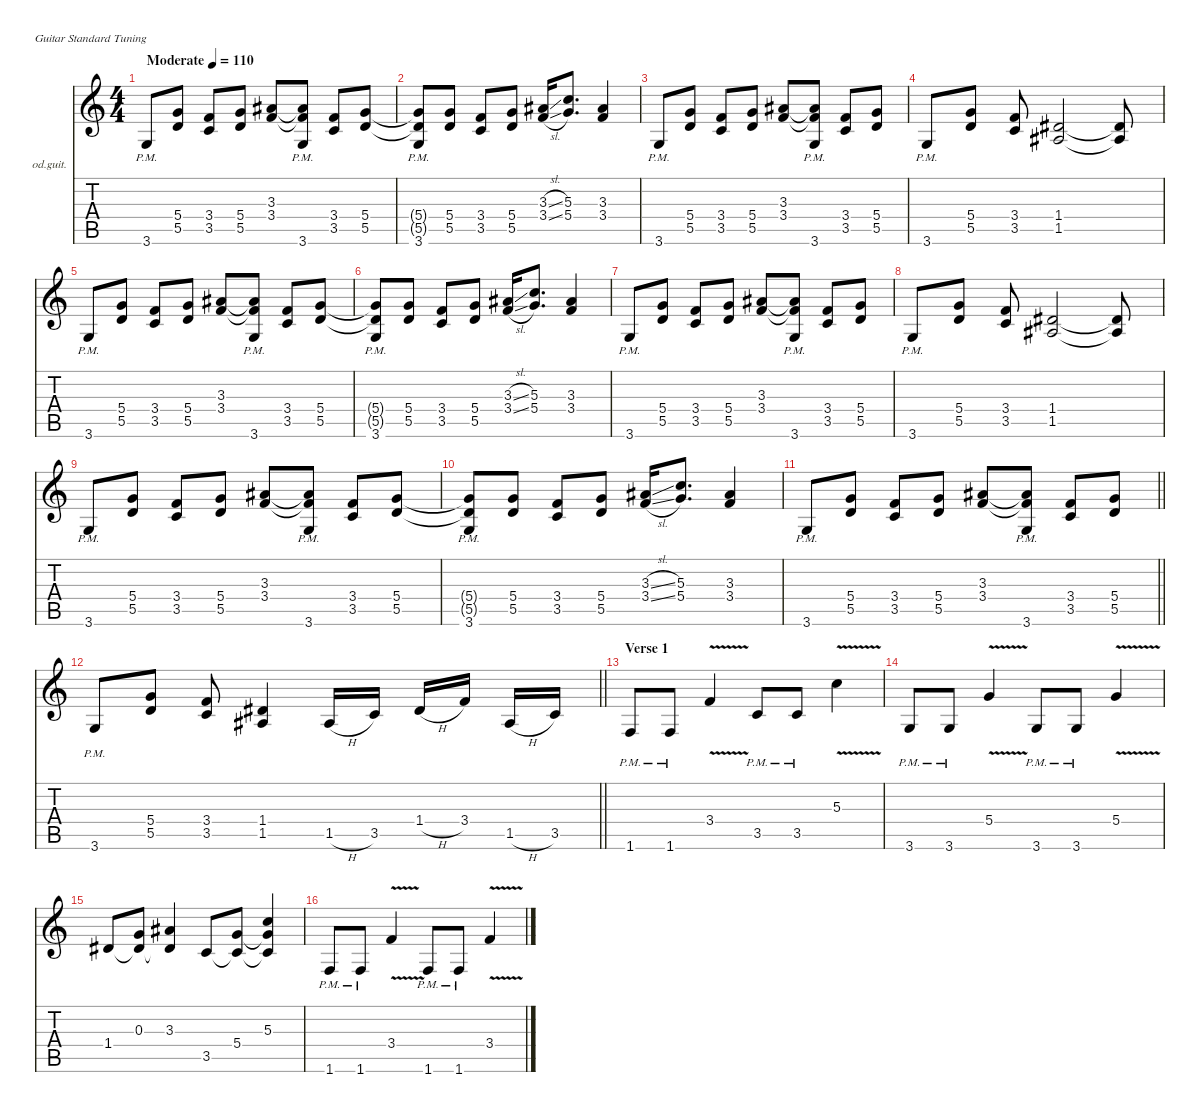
\defaultSystemsLayout 4
\hideDynamics
\bracketExtendMode nobrackets
\firstSystemTrackNameOrientation horizontal
\otherSystemsTrackNameOrientation horizontal
\track ("Gitar 2" "od.guit.") {solo instrument overdrivenguitar}
\staff {score tabs}
\tuning (E4 B3 G3 D3 A2 E2)
\ts (4 4)
\beaming (8 2 2 2 2)
\tempo (110 "Moderate")
\clef g2
\ks c
3.6{pm}.8{dy f instrument overdrivenguitar beam Up} (5.4 5.5).8{beam Up} (3.4 3.5).8{beam Up} (5.4 5.5).8{beam Up} (3.3{acc #} 3.4).8{beam Up} (3.6{pm} 3.3{t acc #} 3.4{t}).8{beam Up} (3.4 3.5).8{beam Up} (5.4 5.5).8{beam Up} |
(3.6{pm} 5.4{t} 5.5{t}).8{beam Up} (5.4 5.5).8{beam Up} (3.4 3.5).8{beam Up} (5.4 5.5).8{beam Up} (3.3{sl acc #} 3.4{sl}).16{beam Up} (5.3 5.4).8{d beam Up} (3.3{acc #} 3.4).4{beam Up} |
3.6{pm}.8{beam Up} (5.4 5.5).8{beam Up} (3.4 3.5).8{beam Up} (5.4 5.5).8{beam Up} (3.3{acc #} 3.4).8{beam Up} (3.6{pm} 3.4{t} 3.3{t acc #}).8{beam Up} (3.4 3.5).8{beam Up} (5.4 5.5).8{beam Up} |
3.6{pm}.8{beam Up} (5.4 5.5).8{beam Up} (3.4 3.5).8{beam Up} (1.4{acc #} 1.5{acc #}).2{beam Up} (1.4{t acc #} 1.5{t acc #}).8{beam Up} |
3.6{pm}.8{beam Up} (5.4 5.5).8{beam Up} (3.4 3.5).8{beam Up} (5.4 5.5).8{beam Up} (3.3{acc #} 3.4).8{beam Up} (3.6{pm} 3.3{t acc #} 3.4{t}).8{beam Up} (3.4 3.5).8{beam Up} (5.4 5.5).8{beam Up} |
(3.6{pm} 5.4{t} 5.5{t}).8{beam Up} (5.4 5.5).8{beam Up} (3.4 3.5).8{beam Up} (5.4 5.5).8{beam Up} (3.3{sl acc #} 3.4{sl}).16{beam Up} (5.3 5.4).8{d beam Up} (3.3{acc #} 3.4).4{beam Up} |
3.6{pm}.8{beam Up} (5.4 5.5).8{beam Up} (3.4 3.5).8{beam Up} (5.4 5.5).8{beam Up} (3.3{acc #} 3.4).8{beam Up} (3.6{pm} 3.4{t} 3.3{t acc #}).8{beam Up} (3.4 3.5).8{beam Up} (5.4 5.5).8{beam Up} |
3.6{pm}.8{beam Up} (5.4 5.5).8{beam Up} (3.4 3.5).8{beam Up} (1.4{acc #} 1.5{acc #}).2{beam Up} (1.4{t acc #} 1.5{t acc #}).8{beam Up} |
3.6{pm}.8{beam Up} (5.4 5.5).8{beam Up} (3.4 3.5).8{beam Up} (5.4 5.5).8{beam Up} (3.3{acc #} 3.4).8{beam Up} (3.6{pm} 3.3{t acc #} 3.4{t}).8{beam Up} (3.4 3.5).8{beam Up} (5.4 5.5).8{beam Up} |
(3.6{pm} 5.4{t} 5.5{t}).8{beam Up} (5.4 5.5).8{beam Up} (3.4 3.5).8{beam Up} (5.4 5.5).8{beam Up} (3.3{sl acc #} 3.4{sl}).16{beam Up} (5.3 5.4).8{d beam Up} (3.3{acc #} 3.4).4{beam Up} |
\barLineRight lightlight
3.6{pm}.8{beam Up} (5.4 5.5).8{beam Up} (3.4 3.5).8{beam Up} (5.4 5.5).8{beam Up} (3.3{acc #} 3.4).8{beam Up} (3.6{pm} 3.4{t} 3.3{t acc #}).8{beam Up} (3.4 3.5).8{beam Up} (5.4 5.5).8{beam Up} |
\barLineRight lightlight
3.6{pm}.8{beam Up} (5.4 5.5).8{beam Up} (3.4 3.5).8{beam Up} (1.4{acc #} 1.5{acc #}).4{beam Up} 1.5{h acc #}.16{beam Up} 3.5.16{beam Up} 1.4{h acc #}.16{beam Up} 3.4.16{beam Up beam split} 1.5{h acc #}.16{beam Up} 3.5.16{beam Up} |
\section ("" "Verse 1")
1.6{pm}.8{beam Up} 1.6{pm}.8{beam Up} 3.4{v}.4{beam Up} 3.5{pm}.8{beam Up} 3.5{pm}.8{beam Up} 5.3{v}.4{beam Down} |
3.6{pm}.8{beam Up} 3.6{pm}.8{beam Up} 5.4{v}.4{beam Up} 3.6{pm}.8{beam Up} 3.6{pm}.8{beam Up} 5.4{v}.4{beam Up} |
1.4{acc #}.8{beam Up} (0.3 1.4{t acc #}).8{beam Up} (3.3{acc #} 1.4{t acc #}).4{beam Up} 3.5.8{beam Up} (5.4 3.5{t}).8{beam Up} (5.3 5.4{t} 3.5{t}).4{beam Up} |
1.6{pm}.8{beam Up} 1.6{pm}.8{beam Up} 3.4{v}.4{beam Up} 1.6{pm}.8{beam Up} 1.6{pm}.8{beam Up} 3.4{v}.4{beam Up}
